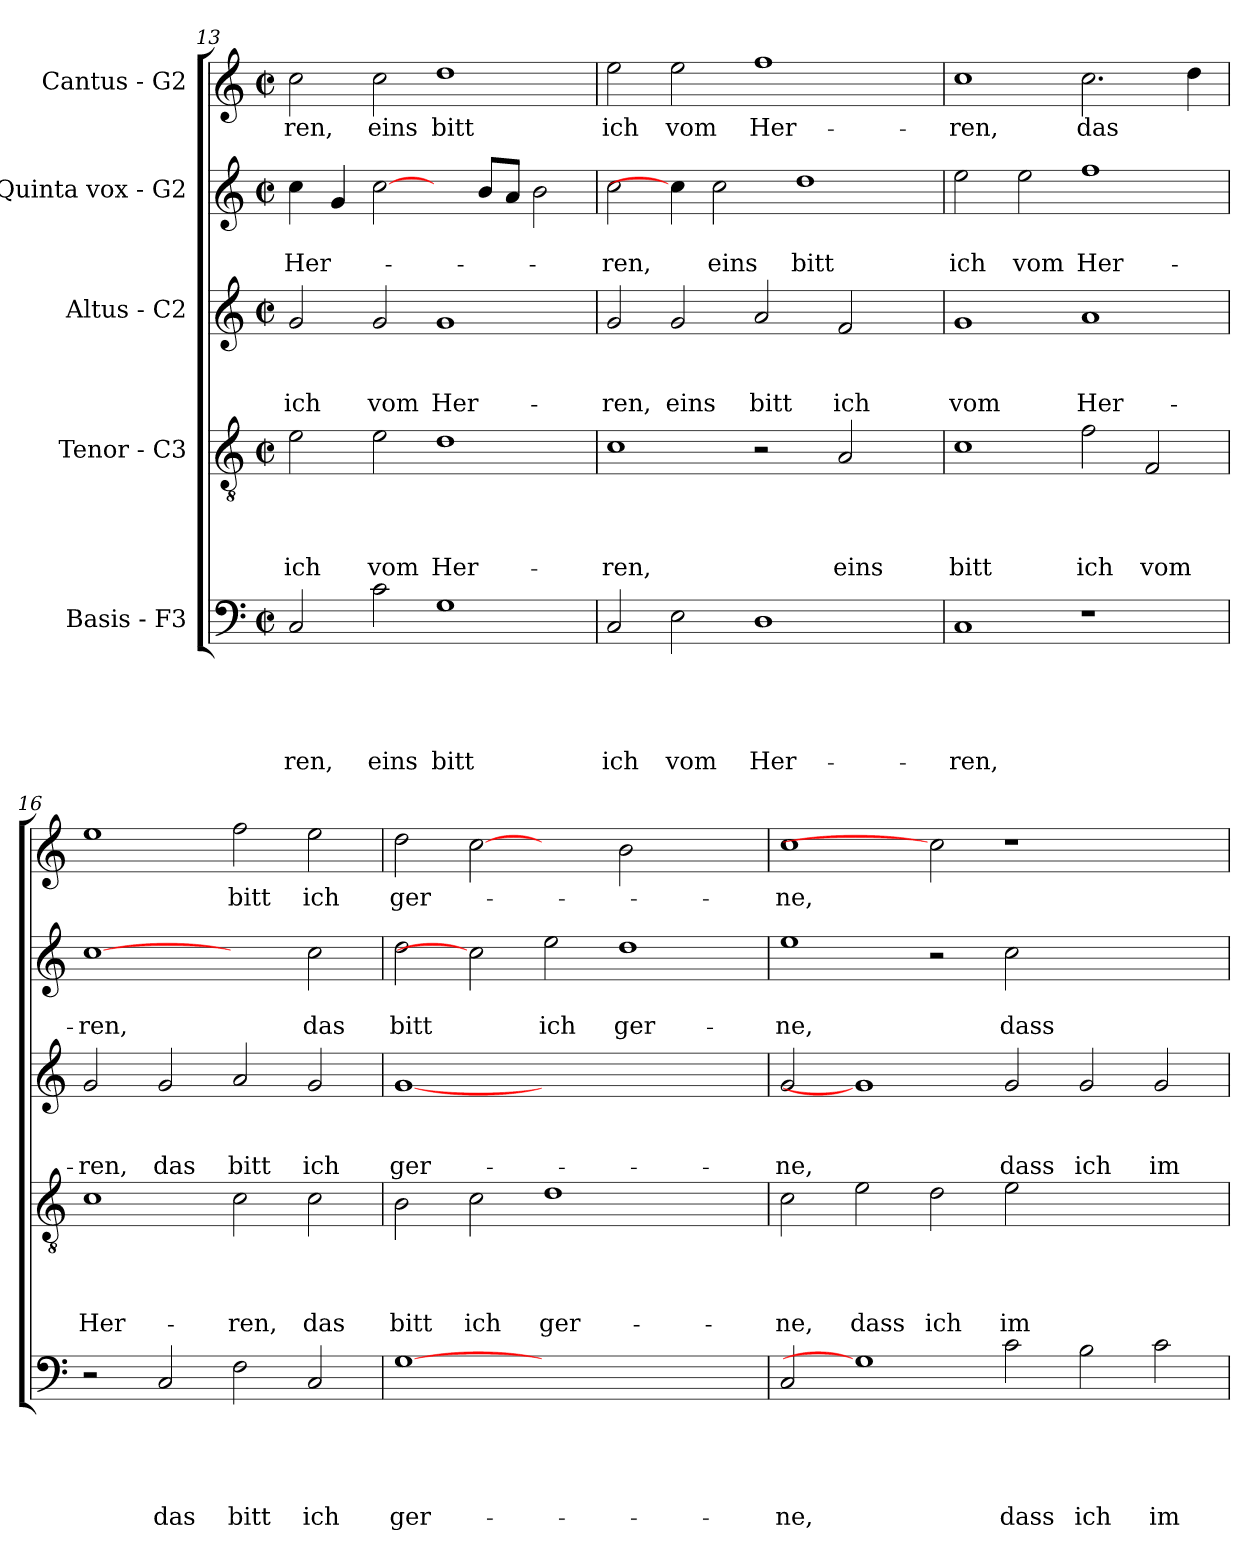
**kern	**text	**text	**text	**text	**text	**kern	**text	**text	**text	**text	**kern	**text	**text	**text	**kern	**text	**text	**kern	**text
*part5	*part5	*part5	*part5	*part5	*part5	*part4	*part4	*part4	*part4	*part4	*part3	*part3	*part3	*part3	*part2	*part2	*part2	*part1	*part1
*staff5	*staff5	*staff5	*staff5	*staff5	*staff5	*staff4	*staff4	*staff4	*staff4	*staff4	*staff3	*staff3	*staff3	*staff3	*staff2	*staff2	*staff2	*staff1	*staff1
*I"Basis - F3	*	*	*	*	*	*I"Tenor - C3	*	*	*	*	*I"Altus - C2	*	*	*	*I"Quinta vox - G2	*	*	*I"Cantus - G2	*
!!LO:LB:g=z
*clefF4	*	*	*	*	*	*clefGv2	*	*	*	*	*clefG2	*	*	*	*clefG2	*	*	*clefG2	*
*k[]	*	*	*	*	*	*k[]	*	*	*	*	*k[]	*	*	*	*k[]	*	*	*k[]	*
*C:	*	*	*	*	*	*C:	*	*	*	*	*C:	*	*	*	*C:	*	*	*C:	*
*M2/2	*	*	*	*	*	*M2/2	*	*	*	*	*M2/2	*	*	*	*M2/2	*	*	*M2/2	*
*met(c|)	*	*	*	*	*	*met(c|)	*	*	*	*	*met(c|)	*	*	*	*met(c|)	*	*	*met(c|)	*
=13	=13	=13	=13	=13	=13	=13	=13	=13	=13	=13	=13	=13	=13	=13	=13	=13	=13	=13	=13
!	!	!	!	!	!LO:LY:b	!	!	!	!	!LO:LY:b	!	!	!	!LO:LY:b	!	!	!LO:LY:b	!	!LO:LY:b
2C/	.	.	.	.	-ren,	2e\	.	.	.	ich	2g/	.	.	ich	4cc\	.	Her-	2cc\	-ren,
.	.	.	.	.	.	.	.	.	.	.	.	.	.	.	4g/	.	.	.	.
!	!	!	!	!	!LO:LY:b	!	!	!	!	!LO:LY:b	!	!	!	!LO:LY:b	!	!	!	!	!LO:LY:b
2c\	.	.	.	.	eins	2e\	.	.	.	vom	2g/	.	.	vom	[2cc\	.	.	2cc\	eins
!	!	!	!	!	!LO:LY:b	!	!	!	!	!LO:LY:b	!	!	!	!LO:LY:b	!	!	!	!	!LO:LY:b
1G	.	.	.	.	bitt	1d	.	.	.	Her-	1g	.	.	Her-	4ryy	.	.	1dd	bitt
.	.	.	.	.	.	.	.	.	.	.	.	.	.	.	8b/L	.	.	.	.
.	.	.	.	.	.	.	.	.	.	.	.	.	.	.	8a/J	.	.	.	.
.	.	.	.	.	.	.	.	.	.	.	.	.	.	.	2b\	.	.	.	.
=14	=14	=14	=14	=14	=14	=14	=14	=14	=14	=14	=14	=14	=14	=14	=14	=14	=14	=14	=14
!	!	!	!	!	!LO:LY:b	!	!	!	!	!LO:LY:b	!	!	!	!LO:LY:b	!	!	!LO:LY:b	!	!LO:LY:b
2C/	.	.	.	.	ich	1c	.	.	.	-ren,	2g/	.	.	-ren,	2cc\	.	-ren,	2ee\	ich
!	!	!	!	!	!LO:LY:b	!	!	!	!	!	!	!	!	!LO:LY:b	!	!	!	!	!LO:LY:b
2E\	.	.	.	.	vom	.	.	.	.	.	2g/	.	.	eins	4cc\]	.	.	2ee\	vom
!	!	!	!	!	!	!	!	!	!	!	!	!	!	!	!	!	!LO:LY:b	!	!
.	.	.	.	.	.	.	.	.	.	.	.	.	.	.	2cc\	.	eins	.	.
!	!	!	!	!	!LO:LY:b	!	!	!	!	!	!	!	!	!LO:LY:b	!	!	!	!	!LO:LY:b
1D	.	.	.	.	Her-	2r	.	.	.	.	2a/	.	.	bitt	.	.	.	1ff	Her-
!	!	!	!	!	!	!	!	!	!	!	!	!	!	!	!	!	!LO:LY:b	!	!
.	.	.	.	.	.	.	.	.	.	.	.	.	.	.	1dd	.	bitt	.	.
!	!	!	!	!	!	!	!	!	!	!LO:LY:b	!	!	!	!LO:LY:b	!	!	!	!	!
.	.	.	.	.	.	2A/	.	.	.	eins	2f/	.	.	ich	.	.	.	.	.
4ryy	.	.	.	.	.	4ryy	.	.	.	.	4ryy	.	.	.	.	.	.	4ryy	.
=15	=15	=15	=15	=15	=15	=15	=15	=15	=15	=15	=15	=15	=15	=15	=15	=15	=15	=15	=15
!	!	!	!	!	!LO:LY:b	!	!	!	!	!LO:LY:b	!	!	!	!LO:LY:b	!	!	!LO:LY:b	!	!LO:LY:b
1C	.	.	.	.	-ren,	1c	.	.	.	bitt	1g	.	.	vom	2ee\	.	ich	1cc	-ren,
!	!	!	!	!	!	!	!	!	!	!	!	!	!	!	!	!	!LO:LY:b	!	!
.	.	.	.	.	.	.	.	.	.	.	.	.	.	.	2ee\	.	vom	.	.
!	!	!	!	!	!	!	!	!	!	!LO:LY:b	!	!	!	!LO:LY:b	!	!	!LO:LY:b	!	!LO:LY:b
1r	.	.	.	.	.	2f\	.	.	.	ich	1a	.	.	Her-	1ff	.	Her-	2.cc\	das
!	!	!	!	!	!	!	!	!	!	!LO:LY:b	!	!	!	!	!	!	!	!	!
.	.	.	.	.	.	2F/	.	.	.	vom	.	.	.	.	.	.	.	.	.
.	.	.	.	.	.	.	.	.	.	.	.	.	.	.	.	.	.	4dd\	.
=16	=16	=16	=16	=16	=16	=16	=16	=16	=16	=16	=16	=16	=16	=16	=16	=16	=16	=16	=16
!	!	!	!	!	!	!	!	!	!	!LO:LY:b	!	!	!	!LO:LY:b	!	!	!LO:LY:b	!	!
2r	.	.	.	.	.	1c	.	.	.	Her-	2g/	.	.	-ren,	[1cc	.	-ren,	1ee	.
!	!	!	!	!	!LO:LY:b	!	!	!	!	!	!	!	!	!LO:LY:b	!	!	!	!	!
2C/	.	.	.	.	das	.	.	.	.	.	2g/	.	.	das	.	.	.	.	.
!	!	!	!	!	!LO:LY:b	!	!	!	!	!LO:LY:b	!	!	!	!LO:LY:b	!	!	!	!	!LO:LY:b
2F\	.	.	.	.	bitt	2c\	.	.	.	-ren,	2a/	.	.	bitt	2ryy	.	.	2ff\	bitt
!	!	!	!	!	!LO:LY:b	!	!	!	!	!LO:LY:b	!	!	!	!LO:LY:b	!	!	!LO:LY:b	!	!LO:LY:b
2C/	.	.	.	.	ich	2c\	.	.	.	das	2g/	.	.	ich	2cc\	.	das	2ee\	ich
=17	=17	=17	=17	=17	=17	=17	=17	=17	=17	=17	=17	=17	=17	=17	=17	=17	=17	=17	=17
!	!	!	!	!	!LO:LY:b	!	!	!	!	!LO:LY:b	!	!	!	!LO:LY:b	!	!	!LO:LY:b	!	!LO:LY:b
[1G	.	.	.	.	ger-	2B\	.	.	.	bitt	[1g	.	.	ger-	2dd\	.	bitt	2dd\	ger-
!	!	!	!	!	!	!	!	!	!	!LO:LY:b	!	!	!	!	!	!	!	!	!
.	.	.	.	.	.	2c\	.	.	.	ich	.	.	.	.	2cc]	.	.	[2cc	.
!	!	!	!	!	!	!	!	!	!	!LO:LY:b	!	!	!	!	!	!	!LO:LY:b	!	!
1.ryy	.	.	.	.	.	1d	.	.	.	ger-	1.ryy	.	.	.	2ee\	.	ich	2ryy	.
!	!	!	!	!	!	!	!	!	!	!	!	!	!	!	!	!	!LO:LY:b	!	!
.	.	.	.	.	.	.	.	.	.	.	.	.	.	.	1dd	.	ger-	2b\	.
.	.	.	.	.	.	2ryy	.	.	.	.	.	.	.	.	.	.	.	2ryy	.
=18	=18	=18	=18	=18	=18	=18	=18	=18	=18	=18	=18	=18	=18	=18	=18	=18	=18	=18	=18
!	!	!	!	!	!LO:LY:b	!	!	!	!	!LO:LY:b	!	!	!	!LO:LY:b	!	!	!LO:LY:b	!	!LO:LY:b
2C/	.	.	.	.	-ne,	2c\	.	.	.	-ne,	2g/	.	.	-ne,	1ee	.	-ne,	1cc	-ne,
!	!	!	!	!	!	!	!	!	!	!LO:LY:b	!	!	!	!	!	!	!	!	!
1G]	.	.	.	.	.	2e\	.	.	.	dass	1g]	.	.	.	.	.	.	.	.
!	!	!	!	!	!	!	!	!	!	!LO:LY:b	!	!	!	!	!	!	!	!	!
.	.	.	.	.	.	2d\	.	.	.	ich	.	.	.	.	2r	.	.	2cc]	.
!	!	!	!	!	!LO:LY:b	!	!	!	!	!LO:LY:b	!	!	!	!LO:LY:b	!	!	!LO:LY:b	!	!
2c\	.	.	.	.	dass	2e\	.	.	.	im	2g/	.	.	dass	2cc\	.	dass	1r	.
!	!	!	!	!	!LO:LY:b	!	!	!	!	!	!	!	!	!LO:LY:b	!	!	!	!	!
2B\	.	.	.	.	ich	1ryy	.	.	.	.	2g/	.	.	ich	1ryy	.	.	.	.
!	!	!	!	!	!LO:LY:b	!	!	!	!	!	!	!	!	!LO:LY:b	!	!	!	!	!
2c\	.	.	.	.	im	.	.	.	.	.	2g/	.	.	im	.	.	.	2ryy	.
=	=	=	=	=	=	=	=	=	=	=	=	=	=	=	=	=	=	=	=
*-	*-	*-	*-	*-	*-	*-	*-	*-	*-	*-	*-	*-	*-	*-	*-	*-	*-	*-	*-
